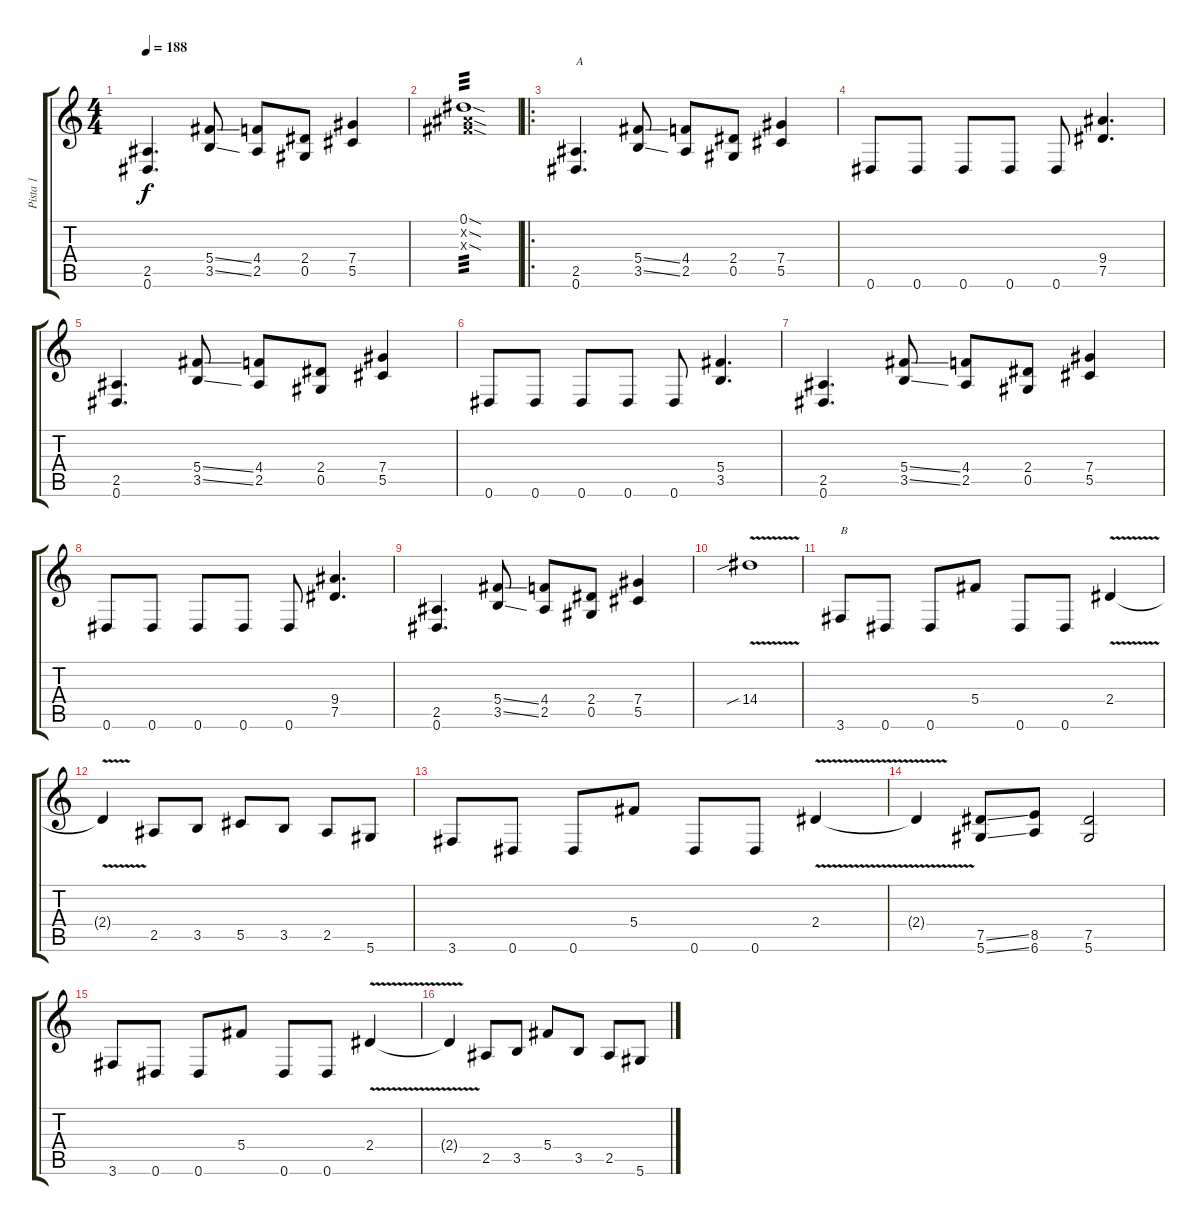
\track ("Pista 1" "Pista 1") {instrument overdrivenguitar}
\staff {score tabs}
\tuning (Eb4 Bb3 Gb3 Db3 Ab2 Eb2) {hide}
\ts (4 4)
\tempo 188
\clef g2
\ks c
(2.5 0.6).4{d dy f} (5.4{ss} 3.5{ss}).8 (4.4 2.5).8 (2.4 0.5).8 (7.4 5.5).4 |
(0.1{sod} 0.2{sod x} 0.3{sod x}).1{tp 3} |
\ro
(2.5 0.6).4{d txt "A"} (5.4{ss} 3.5{ss}).8 (4.4 2.5).8 (2.4 0.5).8 (7.4 5.5).4 |
0.6.8 0.6.8 0.6.8 0.6.8 0.6.8 (9.4 7.5).4{d} |
(2.5 0.6).4{d} (5.4{ss} 3.5{ss}).8 (4.4 2.5).8 (2.4 0.5).8 (7.4 5.5).4 |
0.6.8 0.6.8 0.6.8 0.6.8 0.6.8 (5.4 3.5).4{d} |
(2.5 0.6).4{d} (5.4{ss} 3.5{ss}).8 (4.4 2.5).8 (2.4 0.5).8 (7.4 5.5).4 |
0.6.8 0.6.8 0.6.8 0.6.8 0.6.8 (9.4 7.5).4{d} |
(2.5 0.6).4{d} (5.4{ss} 3.5{ss}).8 (4.4 2.5).8 (2.4 0.5).8 (7.4 5.5).4 |
14.4{v sib}.1 |
3.6.8{txt "B"} 0.6.8 0.6.8 5.4.8 0.6.8 0.6.8 2.4{v}.4 |
2.4{t}.4 2.5.8 3.5.8 5.5.8 3.5.8 2.5.8 5.6.8 |
3.6.8 0.6.8 0.6.8 5.4.8 0.6.8 0.6.8 2.4{v}.4 |
2.4{t}.4 (7.5{ss} 5.6{ss}).8 (8.5 6.6).8 (7.5 5.6).2 |
3.6.8 0.6.8 0.6.8 5.4.8 0.6.8 0.6.8 2.4{v}.4 |
2.4{t}.4 2.5.8 3.5.8 5.4.8 3.5.8 2.5.8 5.6.8
